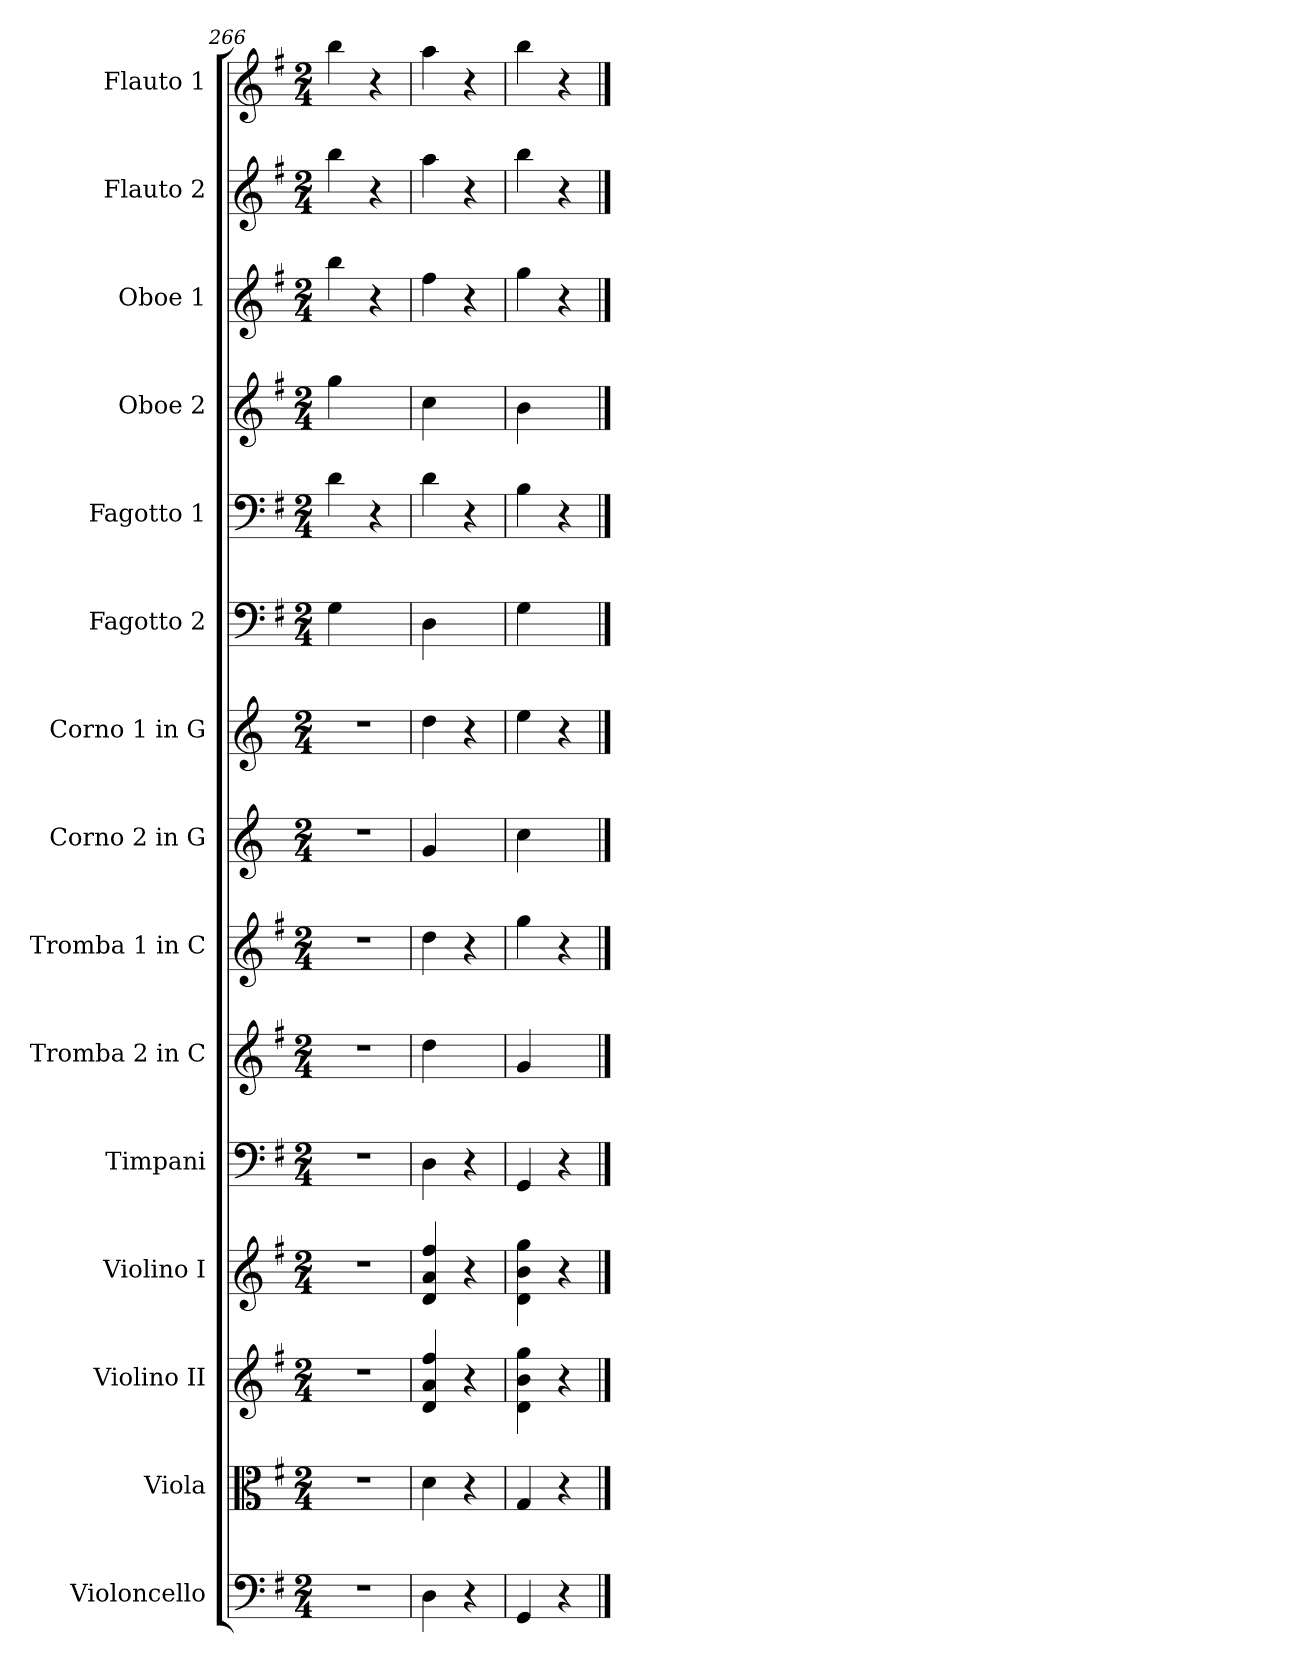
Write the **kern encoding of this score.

**kern	**kern	**kern	**kern	**kern	**kern	**kern	**kern	**kern	**kern	**kern	**kern	**kern	**kern	**kern
*part15	*part14	*part13	*part12	*part11	*part10	*part9	*part8	*part7	*part6	*part5	*part4	*part3	*part2	*part1
*staff15	*staff14	*staff13	*staff12	*staff11	*staff10	*staff9	*staff8	*staff7	*staff6	*staff5	*staff4	*staff3	*staff2	*staff1
*I"Violoncello	*I"Viola	*I"Violino II	*I"Violino I	*I"Timpani	*I"Tromba 2 in C	*I"Tromba 1 in C	*I"Corno 2 in G	*I"Corno 1 in G	*I"Fagotto 2	*I"Fagotto 1	*I"Oboe 2	*I"Oboe 1	*I"Flauto 2	*I"Flauto 1
*I'Vc	*I'Vla	*I'Vln	*I'Vln	*	*	*	*	*	*	*	*I'Ob	*I'Ob	*I'Fl	*I'Fl
*clefF4	*clefC3	*clefG2	*clefG2	*clefF4	*clefG2	*clefG2	*clefG2	*clefG2	*clefF4	*clefF4	*clefG2	*clefG2	*clefG2	*clefG2
*	*	*	*	*	*ITrd1c2	*ITrd1c2	*ITrd-4c-7	*ITrd-4c-7	*	*	*	*	*	*
*k[f#]	*k[f#]	*k[f#]	*k[f#]	*k[f#]	*k[b-]	*k[b-]	*k[f#]	*k[f#]	*k[f#]	*k[f#]	*k[f#]	*k[f#]	*k[f#]	*k[f#]
*G:	*G:	*G:	*G:	*G:	*F:	*F:	*G:	*G:	*G:	*G:	*G:	*G:	*G:	*G:
*M2/4	*M2/4	*M2/4	*M2/4	*M2/4	*M2/4	*M2/4	*M2/4	*M2/4	*M2/4	*M2/4	*M2/4	*M2/4	*M2/4	*M2/4
=266	=266	=266	=266	=266	=266	=266	=266	=266	=266	=266	=266	=266	=266	=266
2r	2r	2r	2r	2r	2r	2r	2r	2r	4G	4d	4gg	4bb	4bb	4bb
.	.	.	.	.	.	.	.	.	4ryy	4r	4ryy	4r	4r	4r
=267	=267	=267	=267	=267	=267	=267	=267	=267	=267	=267	=267	=267	=267	=267
4D	4d	4d 4a 4ff#	4d 4a 4ff#	4D	4cc	4cc	4dd	4aa	4D	4d	4cc	4ff#	4aa	4aa
4r	4r	4r	4r	4r	4ryy	4r	4ryy	4r	4ryy	4r	4ryy	4r	4r	4r
=268	=268	=268	=268	=268	=268	=268	=268	=268	=268	=268	=268	=268	=268	=268
4GG	4G	4d 4b 4gg	4d 4b 4gg	4GG	4f	4ff	4gg	4bb	4G	4B	4b	4gg	4bb	4bb
4r	4r	4r	4r	4r	4ryy	4r	4ryy	4r	4ryy	4r	4ryy	4r	4r	4r
==	==	==	==	==	==	==	==	==	==	==	==	==	==	==
*-	*-	*-	*-	*-	*-	*-	*-	*-	*-	*-	*-	*-	*-	*-
